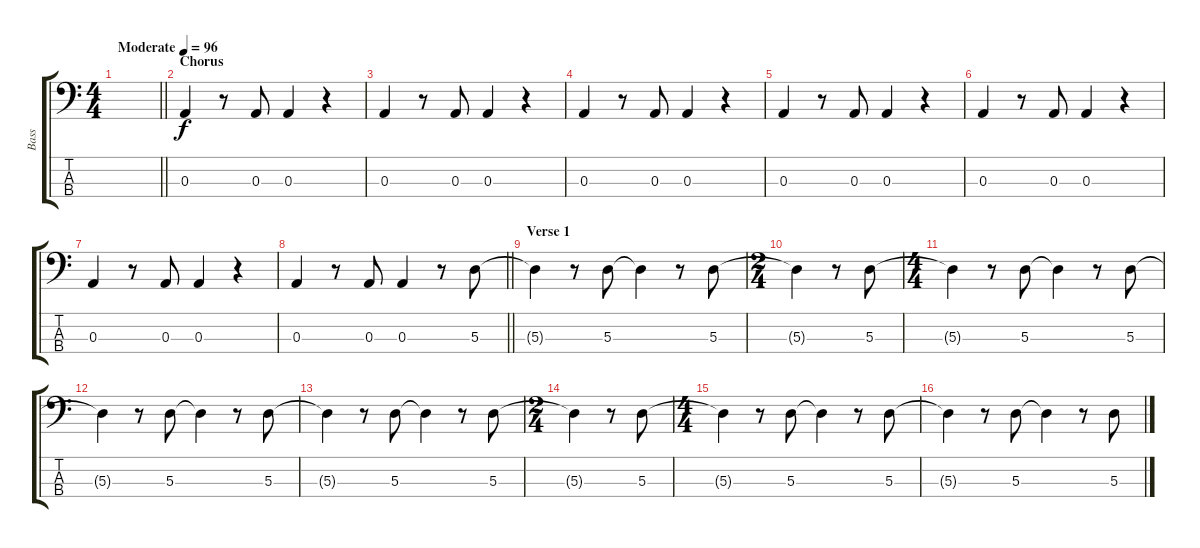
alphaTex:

\track ("Bass" "Bass") {instrument electricbassfinger}
\staff {score tabs}
\tuning (G2 D2 A1 E1) {hide}
\ts (4 4)
\tempo (96 "Moderate")
\clef f4
\barLineRight lightlight
\ks c
|
\section ("" "Chorus")
0.3.4 r.8 0.3.8 0.3.4 r.4 |
0.3.4 r.8 0.3.8 0.3.4 r.4 |
0.3.4 r.8 0.3.8 0.3.4 r.4 |
0.3.4 r.8 0.3.8 0.3.4 r.4 |
0.3.4 r.8 0.3.8 0.3.4 r.4 |
0.3.4 r.8 0.3.8 0.3.4 r.4 |
\barLineRight lightlight
0.3.4 r.8 0.3.8 0.3.4 r.8 5.3.8 |
\section ("" "Verse 1")
5.3{t}.4 r.8 5.3.8 5.3{t}.4 r.8 5.3.8 |
\ts (2 4)
5.3{t}.4 r.8 5.3.8 |
\ts (4 4)
5.3{t}.4 r.8 5.3.8 5.3{t}.4 r.8 5.3.8 |
5.3{t}.4 r.8 5.3.8 5.3{t}.4 r.8 5.3.8 |
5.3{t}.4 r.8 5.3.8 5.3{t}.4 r.8 5.3.8 |
\ts (2 4)
5.3{t}.4 r.8 5.3.8 |
\ts (4 4)
5.3{t}.4 r.8 5.3.8 5.3{t}.4 r.8 5.3.8 |
5.3{t}.4 r.8 5.3.8 5.3{t}.4 r.8 5.3.8
